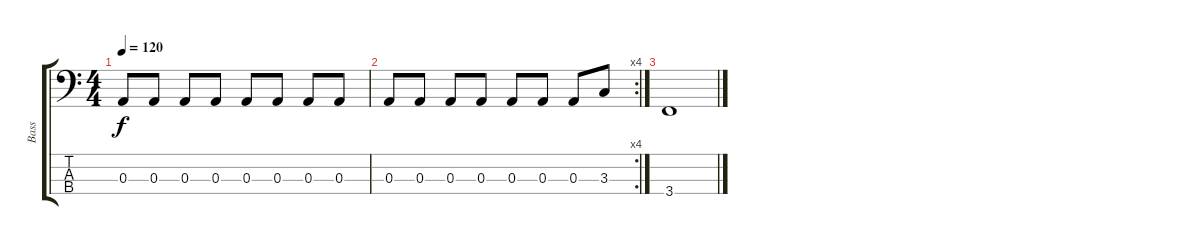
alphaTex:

\track ("Bass" "Bass") {instrument electricbassfinger}
\staff {score tabs}
\tuning (G2 D2 A1 D1) {hide}
\ts (4 4)
\tempo 120
\clef f4
\ks c
0.3.8{dy f} 0.3.8 0.3.8 0.3.8 0.3.8 0.3.8 0.3.8 0.3.8 |
\rc 4
0.3.8 0.3.8 0.3.8 0.3.8 0.3.8 0.3.8 0.3.8 3.3.8 |
3.4.1
